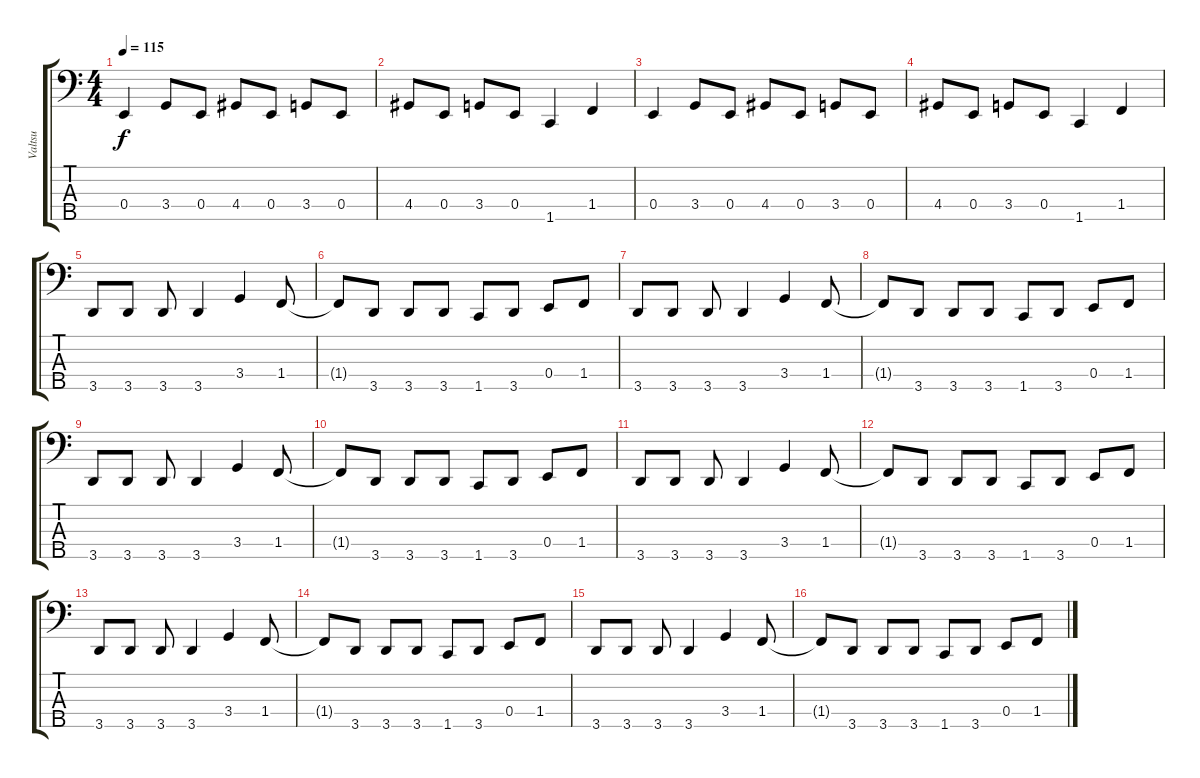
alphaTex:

\track ("Valtsu" "Valtsu") {instrument slapbass2}
\staff {score tabs}
\tuning (G2 D2 A1 E1 B0) {hide}
\ts (4 4)
\tempo 115
\clef f4
\ks c
0.4.4{dy f} 3.4.8 0.4.8 4.4.8 0.4.8 3.4.8 0.4.8 |
4.4.8 0.4.8 3.4.8 0.4.8 1.5.4 1.4.4 |
0.4.4 3.4.8 0.4.8 4.4.8 0.4.8 3.4.8 0.4.8 |
4.4.8 0.4.8 3.4.8 0.4.8 1.5.4 1.4.4 |
3.5.8 3.5.8 3.5.8 3.5.4 3.4.4 1.4.8 |
1.4{t}.8 3.5.8 3.5.8 3.5.8 1.5.8 3.5.8 0.4.8 1.4.8 |
3.5.8 3.5.8 3.5.8 3.5.4 3.4.4 1.4.8 |
1.4{t}.8 3.5.8 3.5.8 3.5.8 1.5.8 3.5.8 0.4.8 1.4.8 |
3.5.8 3.5.8 3.5.8 3.5.4 3.4.4 1.4.8 |
1.4{t}.8 3.5.8 3.5.8 3.5.8 1.5.8 3.5.8 0.4.8 1.4.8 |
3.5.8 3.5.8 3.5.8 3.5.4 3.4.4 1.4.8 |
1.4{t}.8 3.5.8 3.5.8 3.5.8 1.5.8 3.5.8 0.4.8 1.4.8 |
3.5.8 3.5.8 3.5.8 3.5.4 3.4.4 1.4.8 |
1.4{t}.8 3.5.8 3.5.8 3.5.8 1.5.8 3.5.8 0.4.8 1.4.8 |
3.5.8 3.5.8 3.5.8 3.5.4 3.4.4 1.4.8 |
1.4{t}.8 3.5.8 3.5.8 3.5.8 1.5.8 3.5.8 0.4.8 1.4.8
